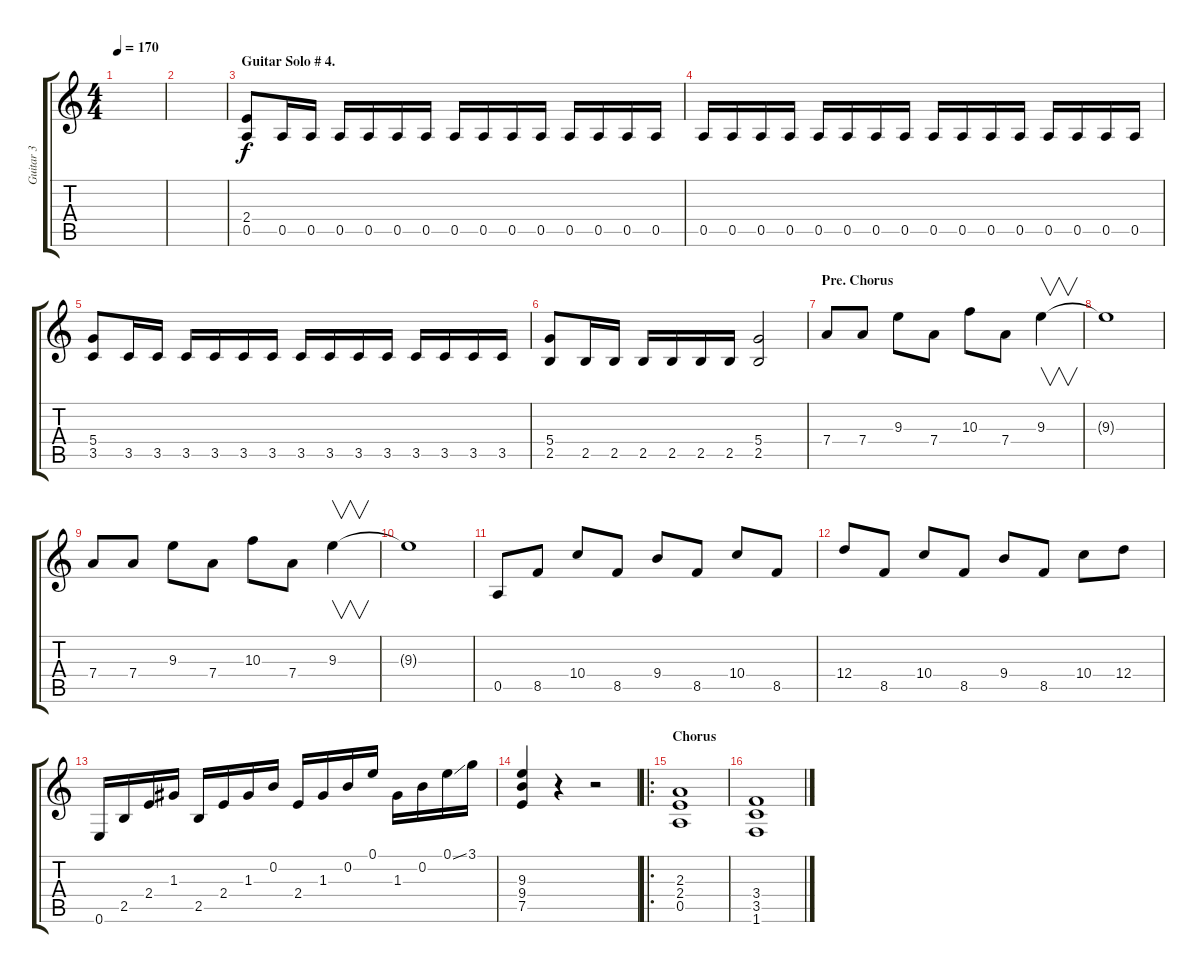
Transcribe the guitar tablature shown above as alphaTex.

\track ("Guitar 3" "Guitar 3") {instrument distortionguitar}
\staff {score tabs}
\tuning (E4 B3 G3 D3 A2 E2) {hide}
\ts (4 4)
\tempo 170
\clef g2
\ks c
|
|
\section ("" "Guitar Solo # 4.")
(2.4 0.5).8 0.5.16 0.5.16 0.5.16 0.5.16 0.5.16 0.5.16 0.5.16 0.5.16 0.5.16 0.5.16 0.5.16 0.5.16 0.5.16 0.5.16 |
0.5.16 0.5.16 0.5.16 0.5.16 0.5.16 0.5.16 0.5.16 0.5.16 0.5.16 0.5.16 0.5.16 0.5.16 0.5.16 0.5.16 0.5.16 0.5.16 |
(5.4 3.5).8 3.5.16 3.5.16 3.5.16 3.5.16 3.5.16 3.5.16 3.5.16 3.5.16 3.5.16 3.5.16 3.5.16 3.5.16 3.5.16 3.5.16 |
(5.4 2.5).8 2.5.16 2.5.16 2.5.16 2.5.16 2.5.16 2.5.16 (5.4 2.5).2 |
\section ("" "Pre. Chorus")
7.4.8 7.4.8 9.3.8 7.4.8 10.3.8 7.4.8 9.3.4{v} |
9.3{t}.1 |
7.4.8 7.4.8 9.3.8 7.4.8 10.3.8 7.4.8 9.3.4{v} |
9.3{t}.1 |
0.5.8 8.5.8 10.4.8 8.5.8 9.4.8 8.5.8 10.4.8 8.5.8 |
12.4.8 8.5.8 10.4.8 8.5.8 9.4.8 8.5.8 10.4.8 12.4.8 |
0.6.16 2.5.16 2.4.16 1.3.16 2.5.16 2.4.16 1.3.16 0.2.16 2.4.16 1.3.16 0.2.16 0.1.16 1.3.16 0.2.16 0.1{ss}.16 3.1.16 |
(9.3 9.4 7.5).4 r.4 r.2 |
\ro
\section ("" "Chorus")
(2.3 2.4 0.5).1 |
(3.4 3.5 1.6).1
